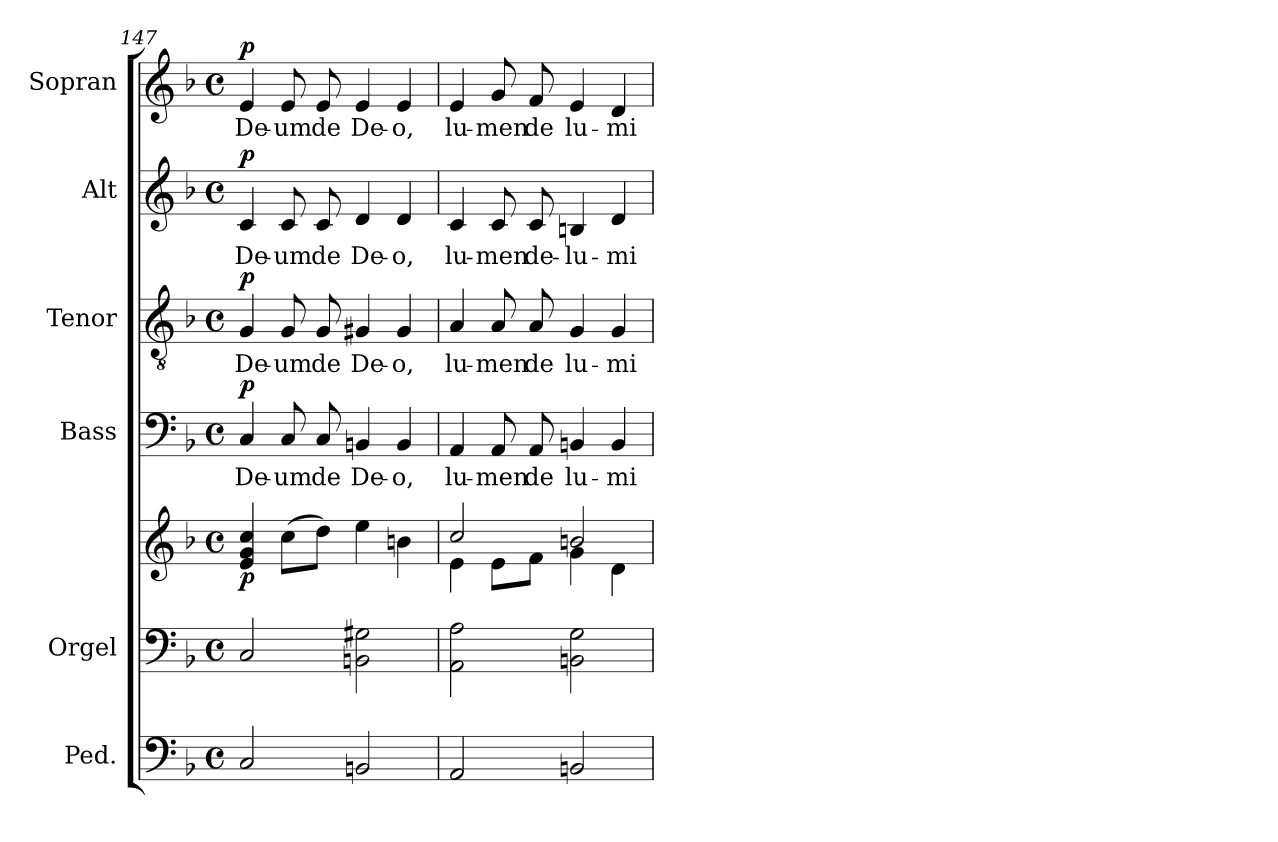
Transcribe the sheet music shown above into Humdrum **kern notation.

**kern	**kern	**kern	**dynam	**kern	**text	**dynam	**kern	**text	**dynam	**kern	**text	**dynam	**kern	**text	**dynam
*part6	*part5	*part5	*part5	*part4	*part4	*part4	*part3	*part3	*part3	*part2	*part2	*part2	*part1	*part1	*part1
*staff7	*staff6	*staff5	*staff5/6	*staff4	*staff4	*staff4	*staff3	*staff3	*staff3	*staff2	*staff2	*staff2	*staff1	*staff1	*staff1
*I"Ped.	*I"Orgel	*	*	*I"Bass	*	*	*I"Tenor	*	*	*I"Alt	*	*	*I"Sopran	*	*
*	*I'Org.	*	*	*I'B.	*	*	*I'T.	*	*	*I'A.	*	*	*I'S.	*	*
!!LO:PB:g=z
*clefF4	*clefF4	*clefG2	*	*clefF4	*	*	*clefGv2	*	*	*clefG2	*	*	*clefG2	*	*
*ITrd7c12	*	*	*	*	*	*	*	*	*	*	*	*	*	*	*
*k[b-]	*k[b-]	*k[b-]	*	*k[b-]	*	*	*k[b-]	*	*	*k[b-]	*	*	*k[b-]	*	*
*F:	*F:	*F:	*	*F:	*	*	*F:	*	*	*F:	*	*	*F:	*	*
*M4/4	*M4/4	*M4/4	*	*M4/4	*	*	*M4/4	*	*	*M4/4	*	*	*M4/4	*	*
*met(c)	*met(c)	*met(c)	*	*met(c)	*	*	*met(c)	*	*	*met(c)	*	*	*met(c)	*	*
=147	=147	=147	=147	=147	=147	=147	=147	=147	=147	=147	=147	=147	=147	=147	=147
!	!	!	!LO:DY:b	!	!LO:LY:b	!LO:DY:a	!	!LO:LY:b	!LO:DY:a	!	!LO:LY:b	!LO:DY:a	!	!LO:LY:b	!LO:DY:a
2CC/	2C/	4e/ 4g/ 4cc/	p	4C/	De-	p	4G/	De-	p	4c/	De-	p	4e/	De-	p
!	!	!	!	!	!LO:LY:b	!	!	!LO:LY:b	!	!	!LO:LY:b	!	!	!LO:LY:b	!
.	.	(>8cc\L	.	8C/	-um	.	8G/	-um	.	8c/	-um	.	8e/	-um	.
!	!	!	!	!	!LO:LY:b	!	!	!LO:LY:b	!	!	!LO:LY:b	!	!	!LO:LY:b	!
.	.	8dd\J)	.	8C/	de	.	8G/	de	.	8c/	de	.	8e/	de	.
!	!	!	!	!	!LO:LY:b	!	!	!LO:LY:b	!	!	!LO:LY:b	!	!	!LO:LY:b	!
2BBBn/	2BBn\ 2G#X\	4ee\	.	4BBn/	De-	.	4G#X/	De-	.	4d/	De-	.	4e/	De-	.
!	!	!	!	!	!LO:LY:b	!	!	!LO:LY:b	!	!	!LO:LY:b	!	!	!LO:LY:b	!
.	.	4bn\	.	4BB/	-o,	.	4G#/	-o,	.	4d/	-o,	.	4e/	-o,	.
=148	=148	=148	=148	=148	=148	=148	=148	=148	=148	=148	=148	=148	=148	=148	=148
*	*	*^	*	*	*	*	*	*	*	*	*	*	*	*	*
!	!	!	!	!	!	!LO:LY:b	!	!	!LO:LY:b	!	!	!LO:LY:b	!	!	!LO:LY:b	!
2AAA/	2AA\ 2A\	2cc/	4e\	.	4AA/	lu-	.	4A/	lu-	.	4c/	lu-	.	4e/	lu-	.
!	!	!	!	!	!	!LO:LY:b	!	!	!LO:LY:b	!	!	!LO:LY:b	!	!	!LO:LY:b	!
.	.	.	8e\L	.	8AA/	-men	.	8A/	-men	.	8c/	-men	.	8g/	-men	.
!	!	!	!	!	!	!LO:LY:b	!	!	!LO:LY:b	!	!	!LO:LY:b	!	!	!LO:LY:b	!
.	.	.	8f\J	.	8AA/	de	.	8A/	de	.	8c/	de-	.	8f/	de	.
!	!	!	!	!	!	!LO:LY:b	!	!	!LO:LY:b	!	!	!LO:LY:b	!	!	!LO:LY:b	!
2BBBn/	2BBn\ 2G\	2bn/	4g\	.	4BBn/	lu-	.	4G/	lu-	.	4Bn/	-lu-	.	4e/	lu-	.
!	!	!	!	!	!	!LO:LY:b	!	!	!LO:LY:b	!	!	!LO:LY:b	!	!	!LO:LY:b	!
.	.	.	4d\	.	4BB/	-mi-	.	4G/	-mi-	.	4d/	-mi-	.	4d/	-mi-	.
*	*	*v	*v	*	*	*	*	*	*	*	*	*	*	*	*	*
=	=	=	=	=	=	=	=	=	=	=	=	=	=	=	=
*-	*-	*-	*-	*-	*-	*-	*-	*-	*-	*-	*-	*-	*-	*-	*-
